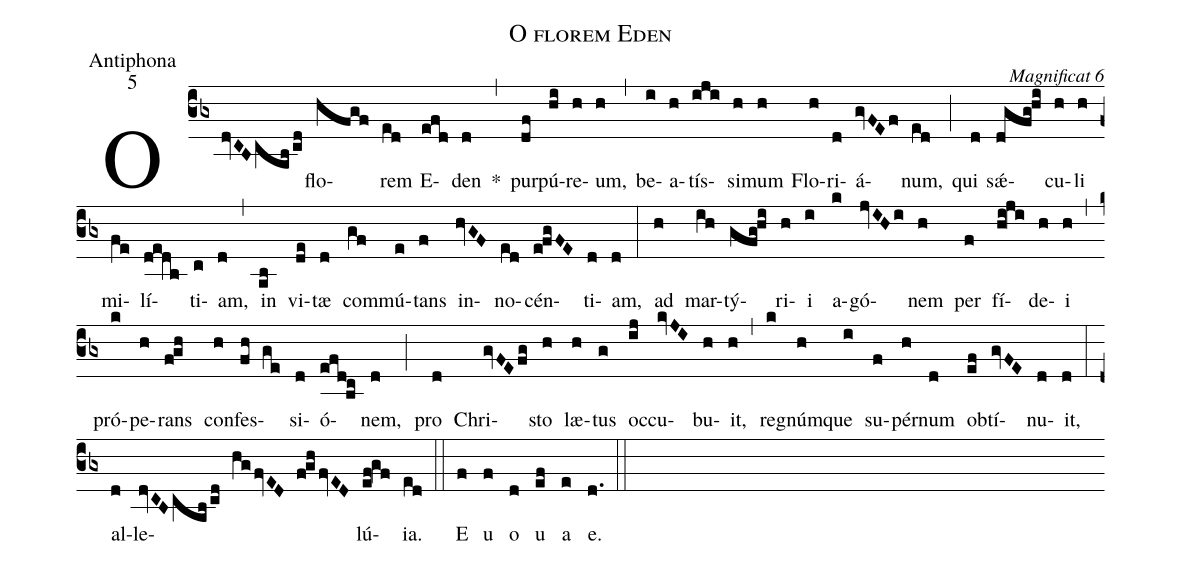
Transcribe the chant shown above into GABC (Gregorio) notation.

name:O florem Eden;
office-part:Antiphona;
mode:5;
commentary:Magnificat 6;
%%
(cb3)O(dvCBcabcd) flo(hfgf)rem(ed) E(efd)den(d) *(,) pur(df)pú(hi)re(h)um,(h) (,) be(i)a(h)tís(iji)si(h)mum(h) Flo(h)ri(d)á(gvFEf)num,(ed) (;) qui(d) sǽ(dgfg!hi)cu(h)li(h) mi(fe)lí(d!e!db)ti(c)am,(d) (,) in(ab) vi(de)tæ(d) com(gf)mú(e)tans(f) in(hvGF)no(ed)cén(efgFE)ti(d)am,(d) (:) ad(h) mar(ih)tý(gfg!hi)ri(h)i(i) a(k)gó(jvIHi)nem(h) per(f) fí(hi!ji)de(h)i(h) (,) pró(k)pe(h)rans(fgh) con(h)fes(fh ge)si(d)ó(efd!bc)nem,(d) (;) pro(d) Chri(gvFEfg)sto(h) læ(h)tus(g) oc(ij)cu(kvJI)bu(h)it,(h) (,) re(k)gnúm(h)que(i) su(f)pér(h)num(d) ob(ef)tí(gvFE)nu(d)it,(d) (:) al(d)le(dvCBcabcd hgfvED fghfvED)lú(ef!gf)ia.(ed) (::) E(f) u(f) o(d) u(ef) a(e) e.(d.) (::)
